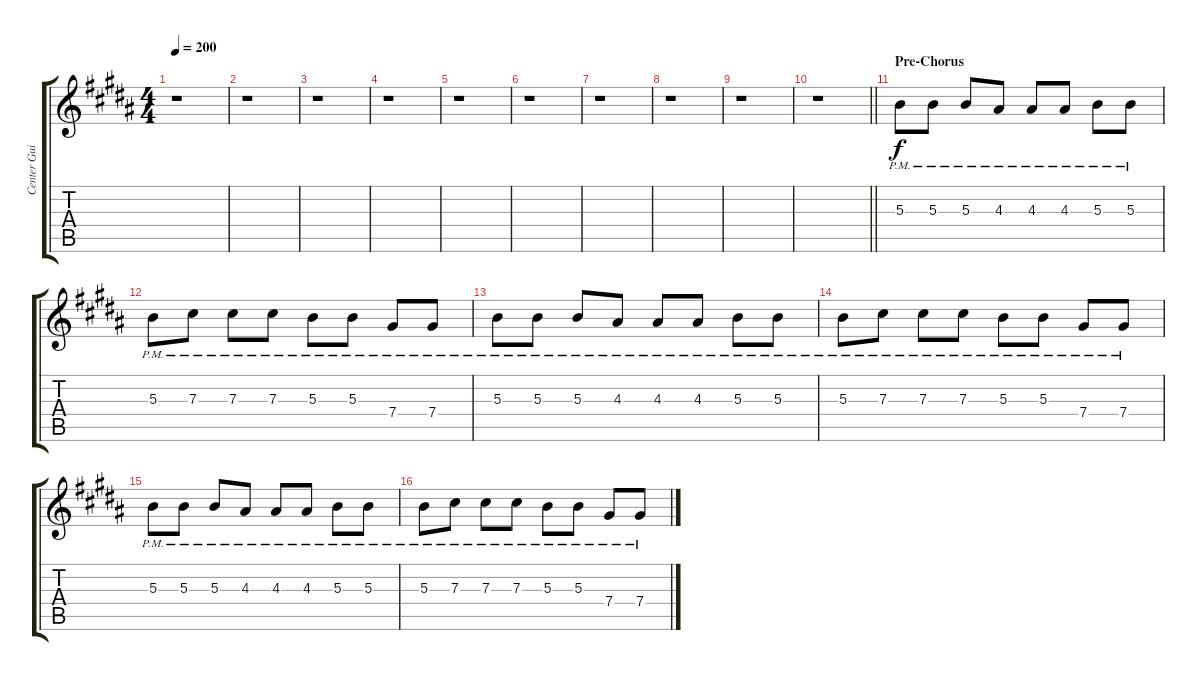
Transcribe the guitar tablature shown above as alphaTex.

\track ("Center Guitar" "Center Gui") {instrument distortionguitar}
\staff {score tabs}
\tuning (Eb4 Bb3 Gb3 Db3 Ab2 Db2) {hide}
\ts (4 4)
\tempo 200
\clef g2
\ks b
r.1{dy f} |
r.1 |
r.1 |
r.1 |
r.1 |
r.1 |
r.1 |
r.1 |
r.1 |
\barLineRight lightlight
r.1 |
\section ("" "Pre-Chorus")
5.3{pm}.8{balance 4} 5.3{pm}.8 5.3{pm}.8 4.3{pm}.8 4.3{pm}.8 4.3{pm}.8 5.3{pm}.8 5.3{pm}.8 |
5.3{pm}.8 7.3{pm}.8 7.3{pm}.8 7.3{pm}.8 5.3{pm}.8 5.3{pm}.8 7.4{pm}.8 7.4{pm}.8 |
5.3{pm}.8 5.3{pm}.8 5.3{pm}.8 4.3{pm}.8 4.3{pm}.8 4.3{pm}.8 5.3{pm}.8 5.3{pm}.8 |
5.3{pm}.8 7.3{pm}.8 7.3{pm}.8 7.3{pm}.8 5.3{pm}.8 5.3{pm}.8 7.4{pm}.8 7.4{pm}.8 |
5.3{pm}.8 5.3{pm}.8 5.3{pm}.8 4.3{pm}.8 4.3{pm}.8 4.3{pm}.8 5.3{pm}.8 5.3{pm}.8 |
5.3{pm}.8 7.3{pm}.8 7.3{pm}.8 7.3{pm}.8 5.3{pm}.8 5.3{pm}.8 7.4{pm}.8 7.4{pm}.8
